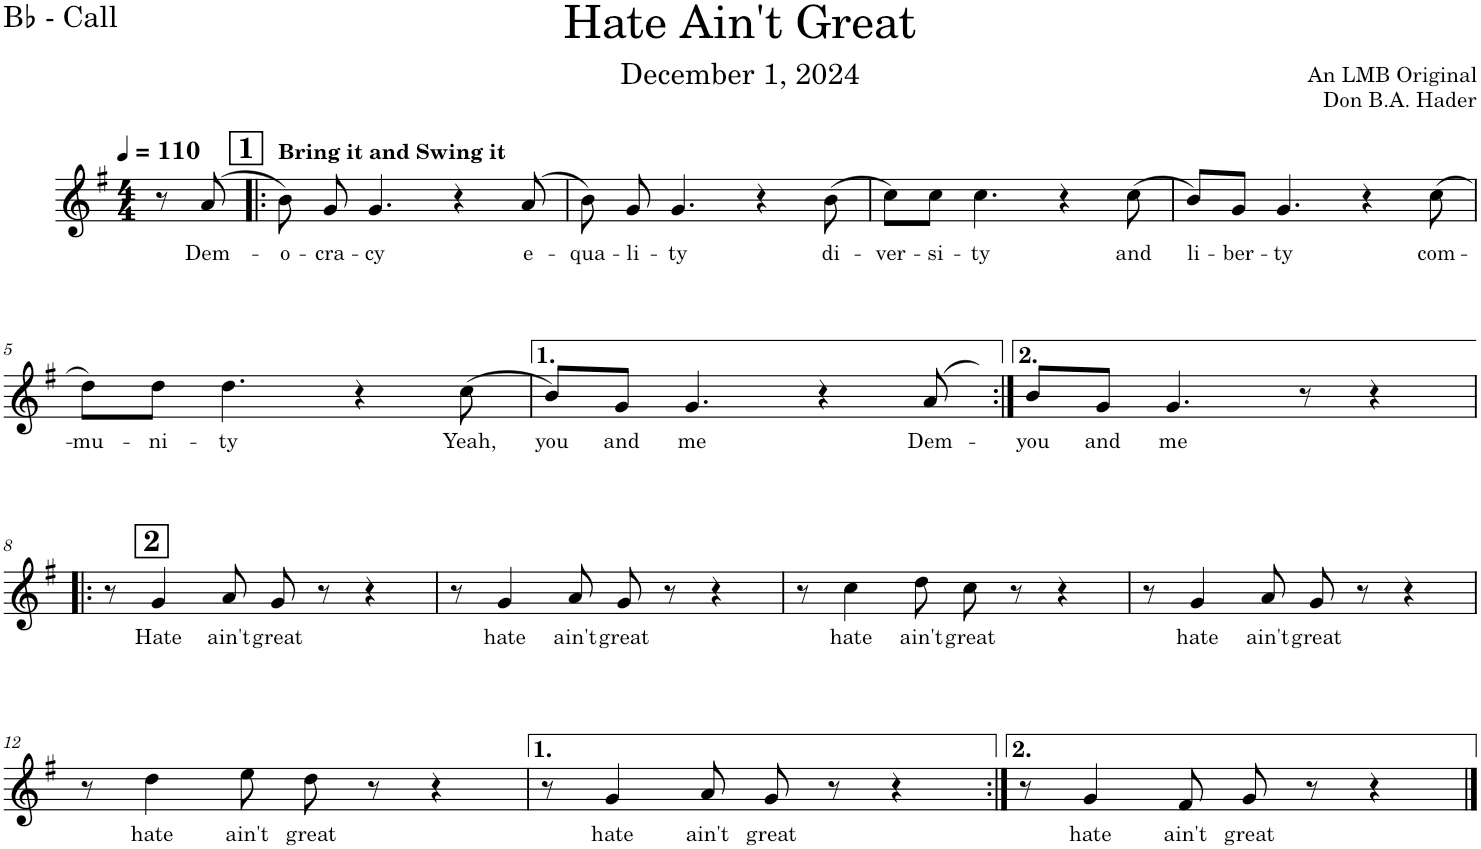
**kern	**text
*part1	*part1
*staff1	*staff1
*I"Bb Melody	*
*I'Bb-1	*
*clefG2	*
*Trd8c14	*
*k[f#]	*
*M4/4	*
*MM110	*
=	=
8r	.
!	!LO:LY:b
(8a/	Dem-
!!LO:REH:place=s1:a:B:cj:fs=14:t=1
=1!|:	=1!|:
!LO:TX:a:B:t=Bring it and Swing it	!
!	!LO:LY:b
8b\)	-o-
!	!LO:LY:b
8g/	-cra-
!	!LO:LY:b
4.g/	-cy
4r	.
!	!LO:LY:b
(8a/	e-
=2	=2
!	!LO:LY:b
8b\)	-qua-
!	!LO:LY:b
8g/	-li-
!	!LO:LY:b
4.g/	-ty
4r	.
!	!LO:LY:b
(8b\	di-
=3	=3
!	!LO:LY:b
8cc\L)	-ver-
!	!LO:LY:b
8cc\J	-si-
!	!LO:LY:b
4.cc\	-ty
4r	.
!	!LO:LY:b
(8cc\	and
=4	=4
!	!LO:LY:b
8b/L)	li-
!	!LO:LY:b
8g/J	-ber-
!	!LO:LY:b
4.g/	-ty
4r	.
!	!LO:LY:b
(8cc\	com-
!!LO:LB:g=z
=5	=5
!	!LO:LY:b
8dd\L)	-mu-
!	!LO:LY:b
8dd\J	-ni-
!	!LO:LY:b
4.dd\	-ty
4r	.
!	!LO:LY:b
(8cc\	Yeah,
=6	=6
!	!LO:LY:b
8b/L)	you
!	!LO:LY:b
8g/J	and
!	!LO:LY:b
4.g/	me
4r	.
!	!LO:LY:b
(>8a/	Dem-
=7:|!	=7:|!
!	!LO:LY:b
8b/L)	-you
!	!LO:LY:b
8g/J	and
!	!LO:LY:b
4.g/	me
8r	.
4r	.
!!LO:LB:g=z
!!LO:REH:place=s1:a:B:cj:fs=14:t=2:qo=0.5
=8!|:	=8!|:
8r	.
!	!LO:LY:b
4g/	Hate
!	!LO:LY:b
8a/	ain't
!	!LO:LY:b
8g/	great
8r	.
4r	.
=9	=9
8r	.
!	!LO:LY:b
4g/	hate
!	!LO:LY:b
8a/	ain't
!	!LO:LY:b
8g/	great
8r	.
4r	.
=10	=10
8r	.
!	!LO:LY:b
4cc\	hate
!	!LO:LY:b
8dd\	ain't
!	!LO:LY:b
8cc\	great
8r	.
4r	.
=11	=11
8r	.
!	!LO:LY:b
4g/	hate
!	!LO:LY:b
8a/	ain't
!	!LO:LY:b
8g/	great
8r	.
4r	.
!!LO:LB:g=z
=12	=12
8r	.
!	!LO:LY:b
4dd\	hate
!	!LO:LY:b
8ee\	ain't
!	!LO:LY:b
8dd\	great
8r	.
4r	.
=13	=13
8r	.
!	!LO:LY:b
4g/	hate
!	!LO:LY:b
8a/	ain't
!	!LO:LY:b
8g/	great
8r	.
4r	.
=14:|!	=14:|!
8r	.
!	!LO:LY:b
4g/	hate
!	!LO:LY:b
8f#/	ain't
!	!LO:LY:b
8g/	great
8r	.
4r	.
==	==
*-	*-
